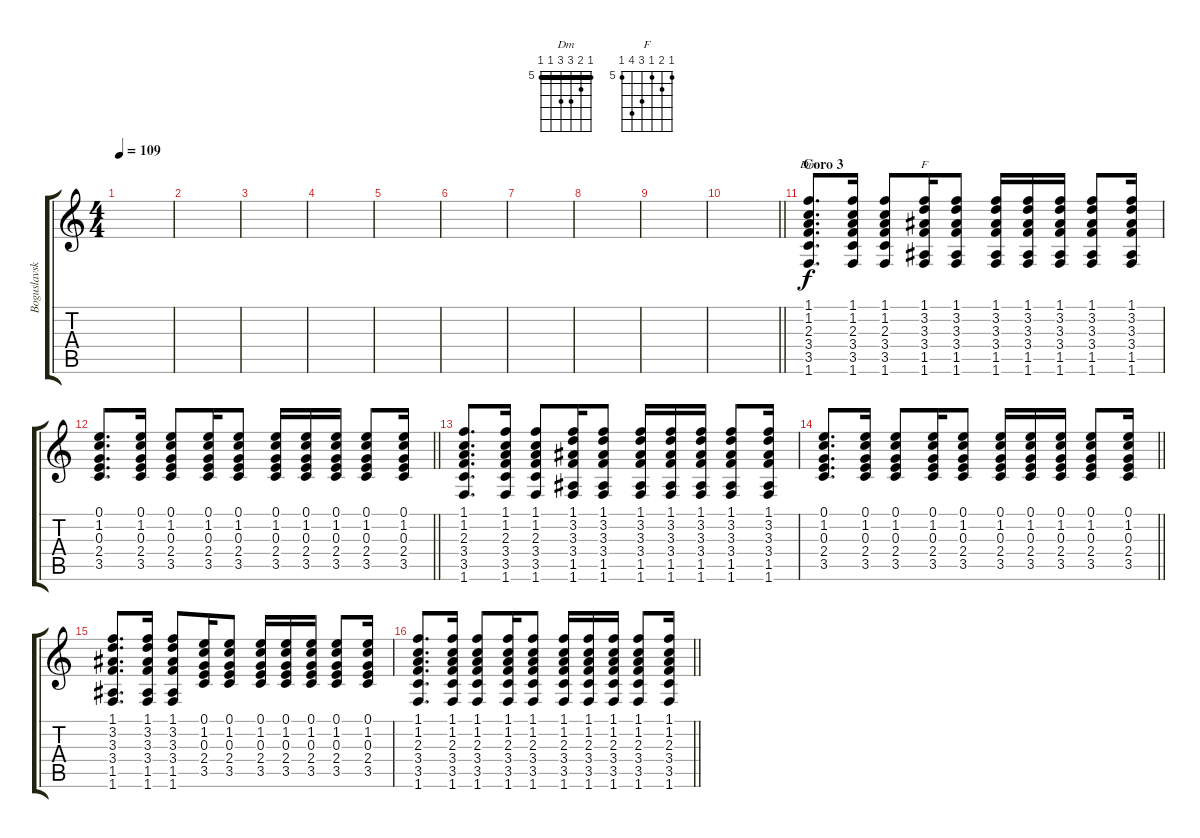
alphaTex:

\track ("Boguslavsky" "Boguslavsk") {instrument acousticguitarsteel}
\staff {score tabs}
\tuning (E4 B3 G3 D3 A2 E2) {hide}
\chord ("Dm" 5 6 7 7 5 5) {firstfret 5 barre 5}
\chord ("F" 5 6 5 7 8 5) {firstfret 5}
\ts (4 4)
\tempo 109
\clef g2
\ks c
|
|
|
|
|
|
|
|
|
\barLineRight lightlight
|
\section ("" "Coro 3")
(1.1 1.2 2.3 3.4 3.5 1.6).8{d ch "Dm" volume 6} (1.1 1.2 2.3 3.4 3.5 1.6).16 (1.1 1.2 2.3 3.4 3.5 1.6).8 (1.1 3.2 3.3 3.4 1.5 1.6).16{ch "F"} (1.1 3.2 3.3 3.4 1.5 1.6).8 (1.1 3.2 3.3 3.4 1.5 1.6).16 (1.1 3.2 3.3 3.4 1.5 1.6).16 (1.1 3.2 3.3 3.4 1.5 1.6).16 (1.1 3.2 3.3 3.4 1.5 1.6).8 (1.1 3.2 3.3 3.4 1.5 1.6).16 |
\barLineRight lightlight
(0.1 1.2 0.3 2.4 3.5).8{d volume 6} (0.1 1.2 0.3 2.4 3.5).16 (0.1 1.2 0.3 2.4 3.5).8 (0.1 1.2 0.3 2.4 3.5).16 (0.1 1.2 0.3 2.4 3.5).8 (0.1 1.2 0.3 2.4 3.5).16 (0.1 1.2 0.3 2.4 3.5).16 (0.1 1.2 0.3 2.4 3.5).16 (0.1 1.2 0.3 2.4 3.5).8 (0.1 1.2 0.3 2.4 3.5).16 |
(1.1 1.2 2.3 3.4 3.5 1.6).8{d volume 6} (1.1 1.2 2.3 3.4 3.5 1.6).16 (1.1 1.2 2.3 3.4 3.5 1.6).8 (1.1 3.2 3.3 3.4 1.5 1.6).16 (1.1 3.2 3.3 3.4 1.5 1.6).8 (1.1 3.2 3.3 3.4 1.5 1.6).16 (1.1 3.2 3.3 3.4 1.5 1.6).16 (1.1 3.2 3.3 3.4 1.5 1.6).16 (1.1 3.2 3.3 3.4 1.5 1.6).8 (1.1 3.2 3.3 3.4 1.5 1.6).16 |
\barLineRight lightlight
(0.1 1.2 0.3 2.4 3.5).8{d volume 6} (0.1 1.2 0.3 2.4 3.5).16 (0.1 1.2 0.3 2.4 3.5).8 (0.1 1.2 0.3 2.4 3.5).16 (0.1 1.2 0.3 2.4 3.5).8 (0.1 1.2 0.3 2.4 3.5).16 (0.1 1.2 0.3 2.4 3.5).16 (0.1 1.2 0.3 2.4 3.5).16 (0.1 1.2 0.3 2.4 3.5).8 (0.1 1.2 0.3 2.4 3.5).16 |
(1.1 3.2 3.3 3.4 1.5 1.6).8{d volume 6} (1.1 3.2 3.3 3.4 1.5 1.6).16 (1.1 3.2 3.3 3.4 1.5 1.6).8 (0.1 1.2 0.3 2.4 3.5).16 (0.1 1.2 0.3 2.4 3.5).8 (0.1 1.2 0.3 2.4 3.5).16 (0.1 1.2 0.3 2.4 3.5).16 (0.1 1.2 0.3 2.4 3.5).16 (0.1 1.2 0.3 2.4 3.5).8 (0.1 1.2 0.3 2.4 3.5).16 |
\barLineRight lightlight
(1.1 1.2 2.3 3.4 3.5 1.6).8{d volume 6} (1.1 1.2 2.3 3.4 3.5 1.6).16 (1.1 1.2 2.3 3.4 3.5 1.6).8 (1.1 1.2 2.3 3.4 3.5 1.6).16 (1.1 1.2 2.3 3.4 3.5 1.6).8 (1.1 1.2 2.3 3.4 3.5 1.6).16 (1.1 1.2 2.3 3.4 3.5 1.6).16 (1.1 1.2 2.3 3.4 3.5 1.6).16 (1.1 1.2 2.3 3.4 3.5 1.6).8 (1.1 1.2 2.3 3.4 3.5 1.6).16
